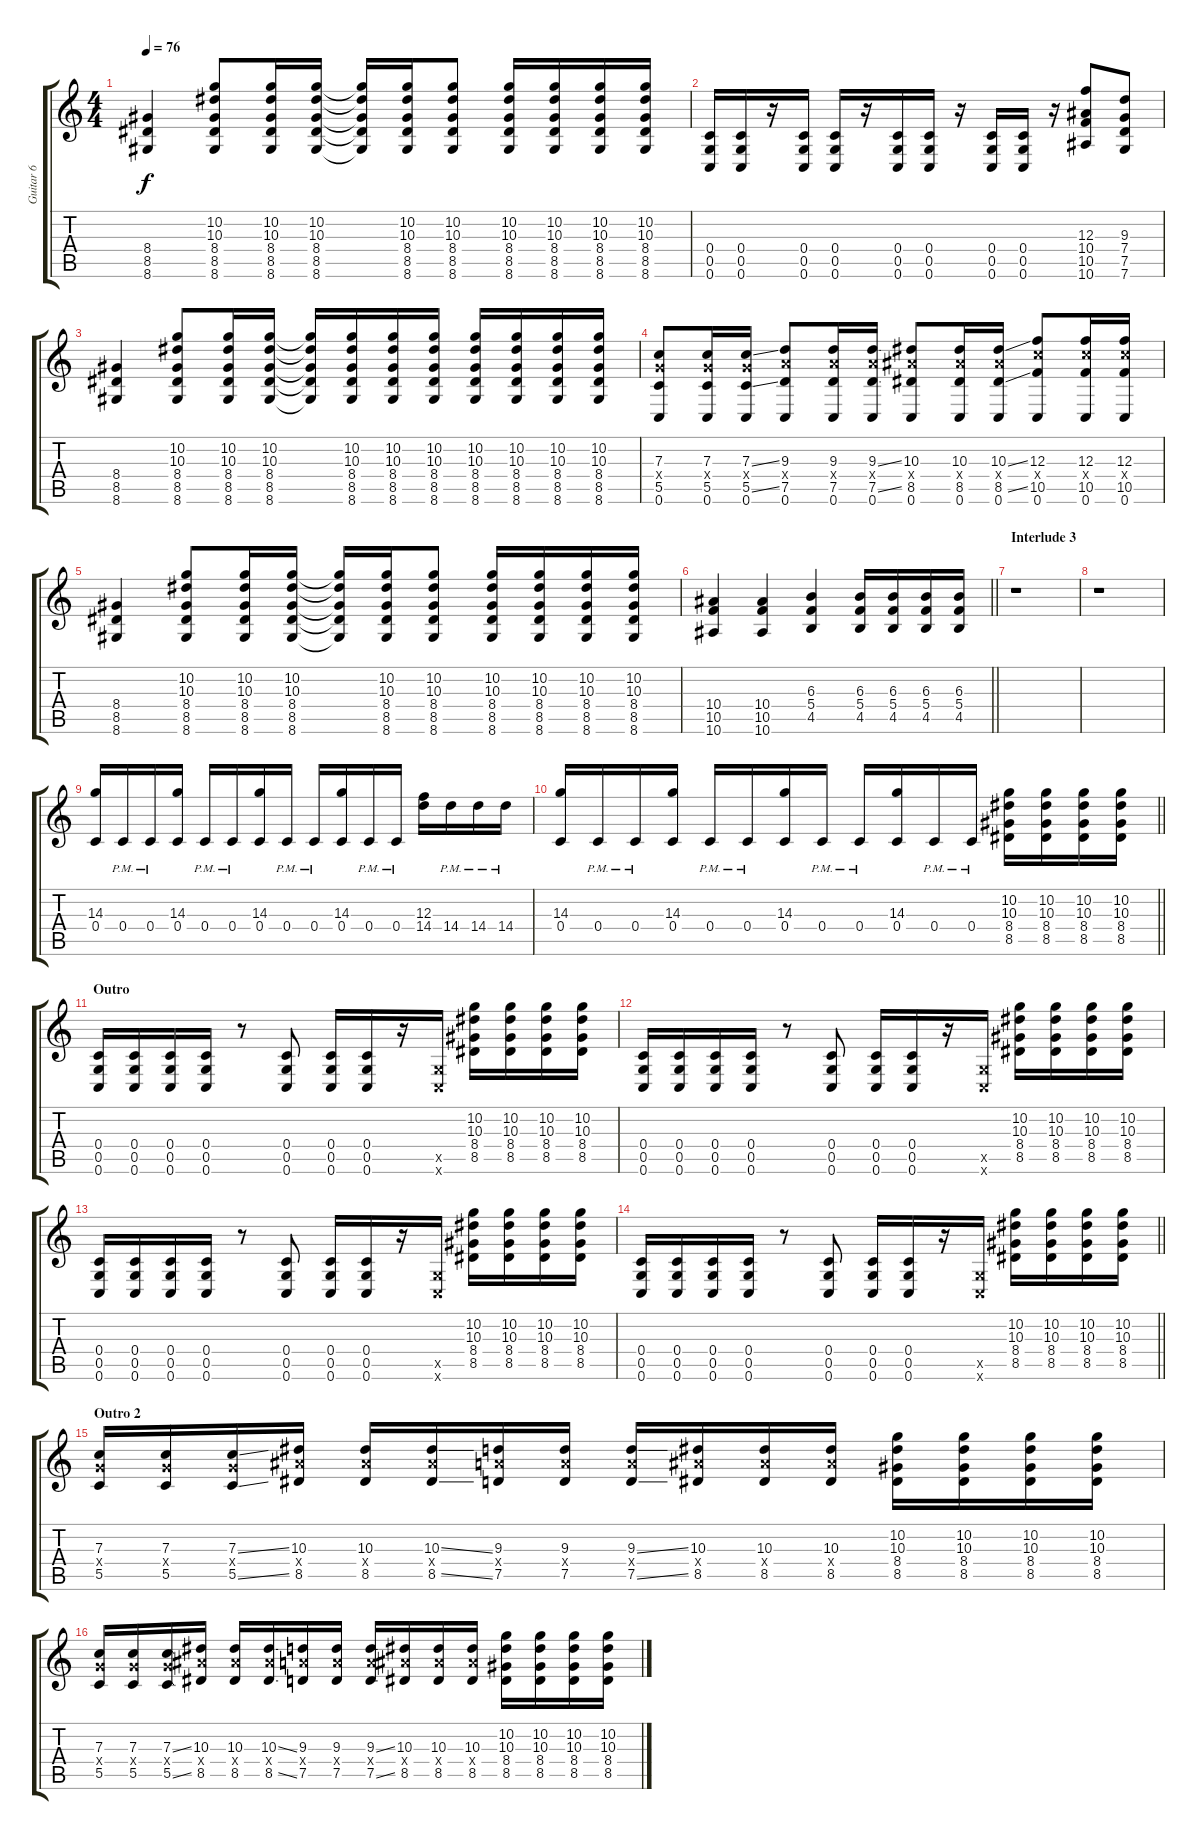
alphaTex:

\track ("Guitar 6" "Guitar 6") {instrument distortionguitar}
\staff {score tabs}
\tuning (D4 A3 F3 C3 G2 C2) {hide}
\ts (4 4)
\tempo 76
\clef g2
\ks c
(8.4 8.5 8.6).4{dy f} (10.2 10.3 8.4 8.5 8.6).8 (10.2 10.3 8.4 8.5 8.6).16 (10.2 10.3 8.4 8.5 8.6).16 (10.2{t} 10.3{t} 8.4{t} 8.5{t} 8.6{t}).16 (10.2 10.3 8.4 8.5 8.6).16 (10.2 10.3 8.4 8.5 8.6).8 (10.2 10.3 8.4 8.5 8.6).16 (10.2 10.3 8.4 8.5 8.6).16 (10.2 10.3 8.4 8.5 8.6).16 (10.2 10.3 8.4 8.5 8.6).16 |
(0.4 0.5 0.6).16 (0.4 0.5 0.6).16 r.16 (0.4 0.5 0.6).16 (0.4 0.5 0.6).16 r.16 (0.4 0.5 0.6).16 (0.4 0.5 0.6).16 r.16 (0.4 0.5 0.6).16 (0.4 0.5 0.6).16 r.16 (12.3 10.4 10.5 10.6).8 (9.3 7.4 7.5 7.6).8 |
(8.4 8.5 8.6).4 (10.2 10.3 8.4 8.5 8.6).8 (10.2 10.3 8.4 8.5 8.6).16 (10.2 10.3 8.4 8.5 8.6).16 (10.2{t} 10.3{t} 8.4{t} 8.5{t} 8.6{t}).16 (10.2 10.3 8.4 8.5 8.6).16 (10.2 10.3 8.4 8.5 8.6).16 (10.2 10.3 8.4 8.5 8.6).16 (10.2 10.3 8.4 8.5 8.6).16 (10.2 10.3 8.4 8.5 8.6).16 (10.2 10.3 8.4 8.5 8.6).16 (10.2 10.3 8.4 8.5 8.6).16 |
(7.3 7.4{x} 5.5 0.6).8 (7.3 7.4{x} 5.5 0.6).16 (7.3{ss} 7.4{x} 5.5{ss} 0.6).16 (9.3 9.4{x} 7.5 0.6).8 (9.3 9.4{x} 7.5 0.6).16 (9.3{ss} 9.4{x} 7.5{ss} 0.6).16 (10.3 10.4{x} 8.5 0.6).8 (10.3 10.4{x} 8.5 0.6).16 (10.3{ss} 10.4{x} 8.5{ss} 0.6).16 (12.3 12.4{x} 10.5 0.6).8 (12.3 12.4{x} 10.5 0.6).16 (12.3 12.4{x} 10.5 0.6).16 |
(8.4 8.5 8.6).4 (10.2 10.3 8.4 8.5 8.6).8 (10.2 10.3 8.4 8.5 8.6).16 (10.2 10.3 8.4 8.5 8.6).16 (10.2{t} 10.3{t} 8.4{t} 8.5{t} 8.6{t}).16 (10.2 10.3 8.4 8.5 8.6).16 (10.2 10.3 8.4 8.5 8.6).8 (10.2 10.3 8.4 8.5 8.6).16 (10.2 10.3 8.4 8.5 8.6).16 (10.2 10.3 8.4 8.5 8.6).16 (10.2 10.3 8.4 8.5 8.6).16 |
\barLineRight lightlight
(10.4 10.5 10.6).4 (10.4 10.5 10.6).4 (6.3 5.4 4.5).4 (6.3 5.4 4.5).16 (6.3 5.4 4.5).16 (6.3 5.4 4.5).16 (6.3 5.4 4.5).16 |
\section ("" "Interlude 3")
r.1 |
r.1 |
(14.3 0.4).16 0.4{pm}.16 0.4{pm}.16 (14.3 0.4).16 0.4{pm}.16 0.4{pm}.16 (14.3 0.4).16 0.4{pm}.16 0.4{pm}.16 (14.3 0.4).16 0.4{pm}.16 0.4{pm}.16 (12.3 14.4).16 14.4{pm}.16 14.4{pm}.16 14.4{pm}.16 |
\barLineRight lightlight
(14.3 0.4).16 0.4{pm}.16 0.4{pm}.16 (14.3 0.4).16 0.4{pm}.16 0.4{pm}.16 (14.3 0.4).16 0.4{pm}.16 0.4{pm}.16 (14.3 0.4).16 0.4{pm}.16 0.4{pm}.16 (10.2 10.3 8.4 8.5).16 (10.2 10.3 8.4 8.5).16 (10.2 10.3 8.4 8.5).16 (10.2 10.3 8.4 8.5).16 |
\section ("" "Outro")
(0.4 0.5 0.6).16 (0.4 0.5 0.6).16 (0.4 0.5 0.6).16 (0.4 0.5 0.6).16 r.8 (0.4 0.5 0.6).8 (0.4 0.5 0.6).16 (0.4 0.5 0.6).16 r.16 (0.5{x} 0.6{x}).16 (10.2 10.3 8.4 8.5).16 (10.2 10.3 8.4 8.5).16 (10.2 10.3 8.4 8.5).16 (10.2 10.3 8.4 8.5).16 |
(0.4 0.5 0.6).16 (0.4 0.5 0.6).16 (0.4 0.5 0.6).16 (0.4 0.5 0.6).16 r.8 (0.4 0.5 0.6).8 (0.4 0.5 0.6).16 (0.4 0.5 0.6).16 r.16 (0.5{x} 0.6{x}).16 (10.2 10.3 8.4 8.5).16 (10.2 10.3 8.4 8.5).16 (10.2 10.3 8.4 8.5).16 (10.2 10.3 8.4 8.5).16 |
(0.4 0.5 0.6).16 (0.4 0.5 0.6).16 (0.4 0.5 0.6).16 (0.4 0.5 0.6).16 r.8 (0.4 0.5 0.6).8 (0.4 0.5 0.6).16 (0.4 0.5 0.6).16 r.16 (0.5{x} 0.6{x}).16 (10.2 10.3 8.4 8.5).16 (10.2 10.3 8.4 8.5).16 (10.2 10.3 8.4 8.5).16 (10.2 10.3 8.4 8.5).16 |
\barLineRight lightlight
(0.4 0.5 0.6).16 (0.4 0.5 0.6).16 (0.4 0.5 0.6).16 (0.4 0.5 0.6).16 r.8 (0.4 0.5 0.6).8 (0.4 0.5 0.6).16 (0.4 0.5 0.6).16 r.16 (0.5{x} 0.6{x}).16 (10.2 10.3 8.4 8.5).16 (10.2 10.3 8.4 8.5).16 (10.2 10.3 8.4 8.5).16 (10.2 10.3 8.4 8.5).16 |
\section ("" "Outro 2")
(7.3 7.4{x} 5.5).16 (7.3 7.4{x} 5.5).16 (7.3{ss} 7.4{x} 5.5{ss}).16 (10.3 10.4{x} 8.5).16 (10.3 10.4{x} 8.5).16 (10.3{ss} 10.4{x} 8.5{ss}).16 (9.3 9.4{x} 7.5).16 (9.3 9.4{x} 7.5).16 (9.3{ss} 9.4{x} 7.5{ss}).16 (10.3 10.4{x} 8.5).16 (10.3 10.4{x} 8.5).16 (10.3 10.4{x} 8.5).16 (10.2 10.3 8.4 8.5).16 (10.2 10.3 8.4 8.5).16 (10.2 10.3 8.4 8.5).16 (10.2 10.3 8.4 8.5).16 |
(7.3 7.4{x} 5.5).16 (7.3 7.4{x} 5.5).16 (7.3{ss} 7.4{x} 5.5{ss}).16 (10.3 10.4{x} 8.5).16 (10.3 10.4{x} 8.5).16 (10.3{ss} 10.4{x} 8.5{ss}).16 (9.3 9.4{x} 7.5).16 (9.3 9.4{x} 7.5).16 (9.3{ss} 9.4{x} 7.5{ss}).16 (10.3 10.4{x} 8.5).16 (10.3 10.4{x} 8.5).16 (10.3 10.4{x} 8.5).16 (10.2 10.3 8.4 8.5).16 (10.2 10.3 8.4 8.5).16 (10.2 10.3 8.4 8.5).16 (10.2 10.3 8.4 8.5).16
